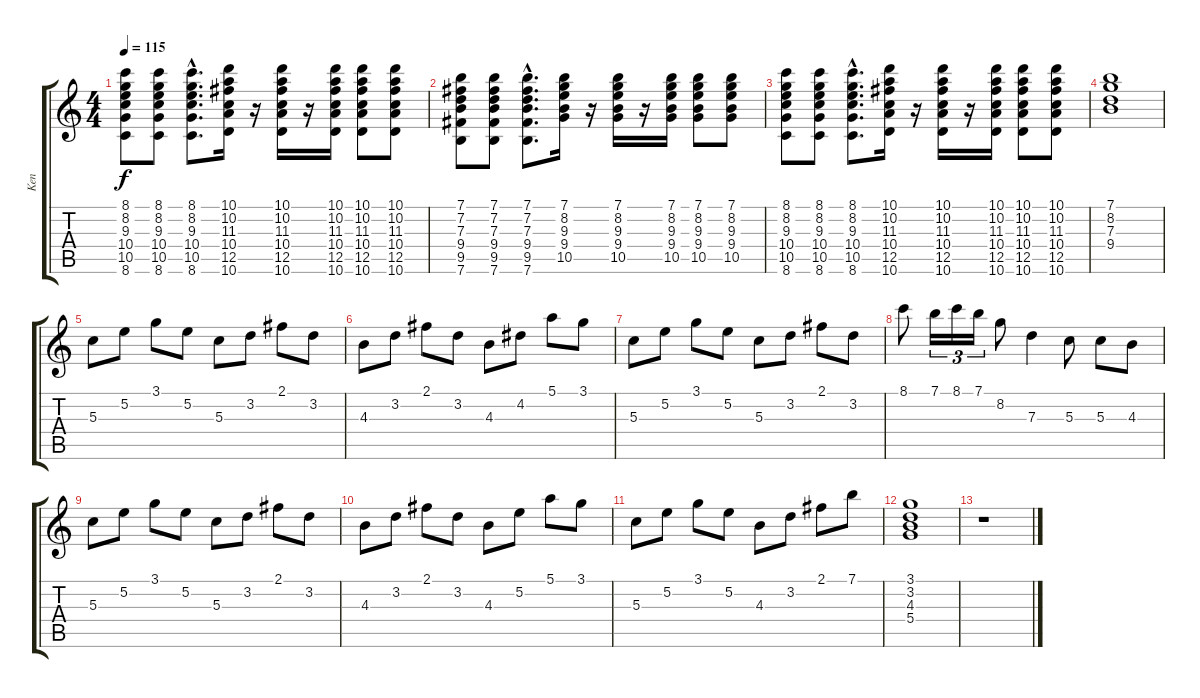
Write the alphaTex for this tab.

\track ("Ken" "Ken") {instrument overdrivenguitar}
\staff {score tabs}
\tuning (E4 B3 G3 D3 A2 E2) {hide}
\ts (4 4)
\tempo 115
\clef g2
\ks c
(8.1 8.2 9.3 10.4 10.5 8.6).8{dy f} (8.1 8.2 9.3 10.4 10.5 8.6).8 (8.1{hac} 8.2{hac} 9.3{hac} 10.4{hac} 10.5{hac} 8.6{hac}).8{d} (10.1 10.2 11.3 10.4 12.5 10.6).16 r.16 (10.1 10.2 11.3 10.4 12.5 10.6).16 r.16 (10.1 10.2 11.3 10.4 12.5 10.6).16 (10.1 10.2 11.3 10.4 12.5 10.6).8 (10.1 10.2 11.3 10.4 12.5 10.6).8 |
(7.1 7.2 7.3 9.4 9.5 7.6).8 (7.1 7.2 7.3 9.4 9.5 7.6).8 (7.1{hac} 7.2{hac} 7.3{hac} 9.4{hac} 9.5{hac} 7.6{hac}).8{d} (7.1 8.2 9.3 9.4 10.5).16 r.16 (7.1 8.2 9.3 9.4 10.5).16 r.16 (7.1 8.2 9.3 9.4 10.5).16 (7.1 8.2 9.3 9.4 10.5).8 (7.1 8.2 9.3 9.4 10.5).8 |
(8.1 8.2 9.3 10.4 10.5 8.6).8 (8.1 8.2 9.3 10.4 10.5 8.6).8 (8.1{hac} 8.2{hac} 9.3{hac} 10.4{hac} 10.5{hac} 8.6{hac}).8{d} (10.1 10.2 11.3 10.4 12.5 10.6).16 r.16 (10.1 10.2 11.3 10.4 12.5 10.6).16 r.16 (10.1 10.2 11.3 10.4 12.5 10.6).16 (10.1 10.2 11.3 10.4 12.5 10.6).8 (10.1 10.2 11.3 10.4 12.5 10.6).8 |
(7.1 8.2 7.3 9.4).1 |
5.3.8 5.2.8 3.1.8 5.2.8 5.3.8 3.2.8 2.1.8 3.2.8 |
4.3.8 3.2.8 2.1.8 3.2.8 4.3.8 4.2.8 5.1.8 3.1.8 |
5.3.8 5.2.8 3.1.8 5.2.8 5.3.8 3.2.8 2.1.8 3.2.8 |
8.1.8 7.1.16{tu (3 2)} 8.1.16{tu (3 2)} 7.1.16{tu (3 2)} 8.2.8 7.3.4 5.3.8 5.3.8 4.3.8 |
5.3.8 5.2.8 3.1.8 5.2.8 5.3.8 3.2.8 2.1.8 3.2.8 |
4.3.8 3.2.8 2.1.8 3.2.8 4.3.8 5.2.8 5.1.8 3.1.8 |
5.3.8 5.2.8 3.1.8 5.2.8 4.3.8 3.2.8 2.1.8 7.1.8 |
(3.1 3.2 4.3 5.4).1 |
r.1
